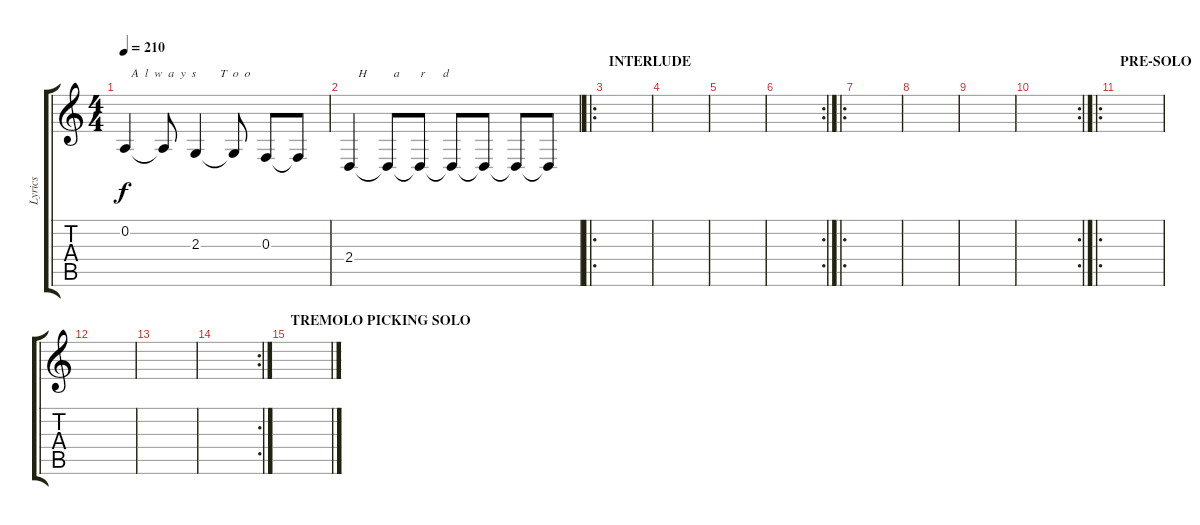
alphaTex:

\track ("Lyrics" "Lyrics") {instrument lead2sawtooth}
\staff {score tabs}
\tuning (D4 A3 F3 C3 G2 C2) {hide}
\ts (4 4)
\tempo 210
\clef g2
\ks c
0.2.4{txt "  A  l  w  a  y  s        T  o  o     " dy f} 0.2{t}.8 2.3.4 2.3{t}.8 0.3.8 0.3{t}.8 |
2.4.4{txt "   H         a       r      d"} 2.4{t}.8 2.4{t}.8 2.4{t}.8 2.4{t}.8 2.4{t}.8 2.4{t}.8 |
\ro
\section ("" "INTERLUDE")
|
|
|
\rc 2
|
\ro
|
|
|
\rc 2
|
\ro
\section ("" "PRE-SOLO")
|
|
|
\rc 2
|
\section ("" "TREMOLO PICKING SOLO")
